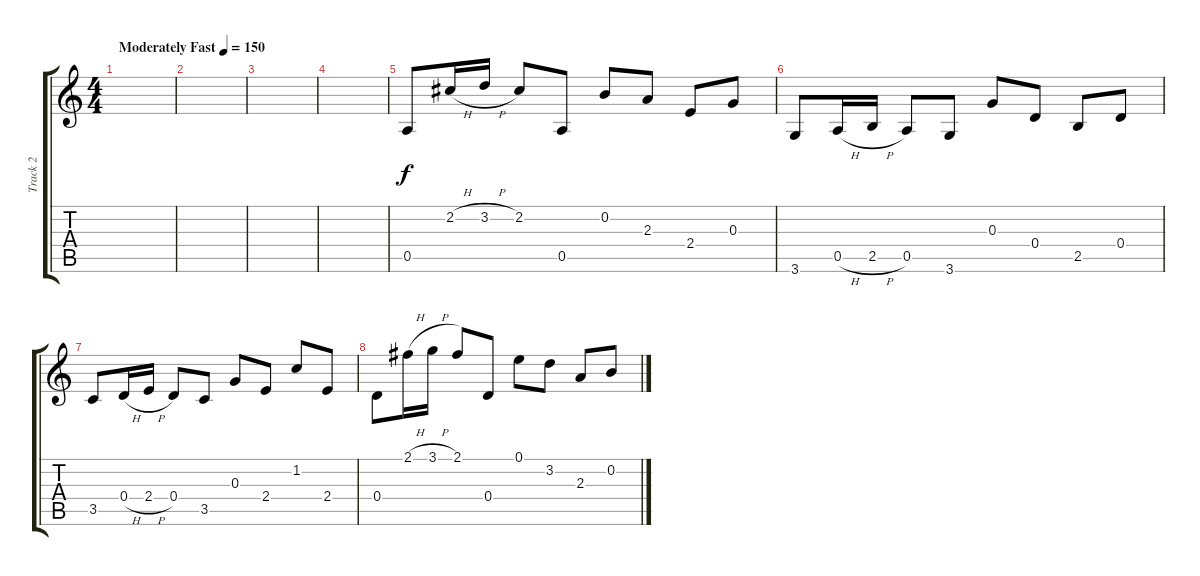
\track ("Track 2" "Track 2") {instrument acousticguitarsteel}
\staff {score tabs}
\tuning (E4 B3 G3 D3 A2 E2) {hide}
\ts (4 4)
\tempo (150 "Moderately Fast")
\clef g2
\ks c
|
|
|
|
0.5.8 2.2{h}.16 3.2{h}.16 2.2.8 0.5.8 0.2.8 2.3.8 2.4.8 0.3.8 |
3.6.8 0.5{h}.16 2.5{h}.16 0.5.8 3.6.8 0.3.8 0.4.8 2.5.8 0.4.8 |
3.5.8 0.4{h}.16 2.4{h}.16 0.4.8 3.5.8 0.3.8 2.4.8 1.2.8 2.4.8 |
0.4.8 2.1{h}.16 3.1{h}.16 2.1.8 0.4.8 0.1.8 3.2.8 2.3.8 0.2.8
